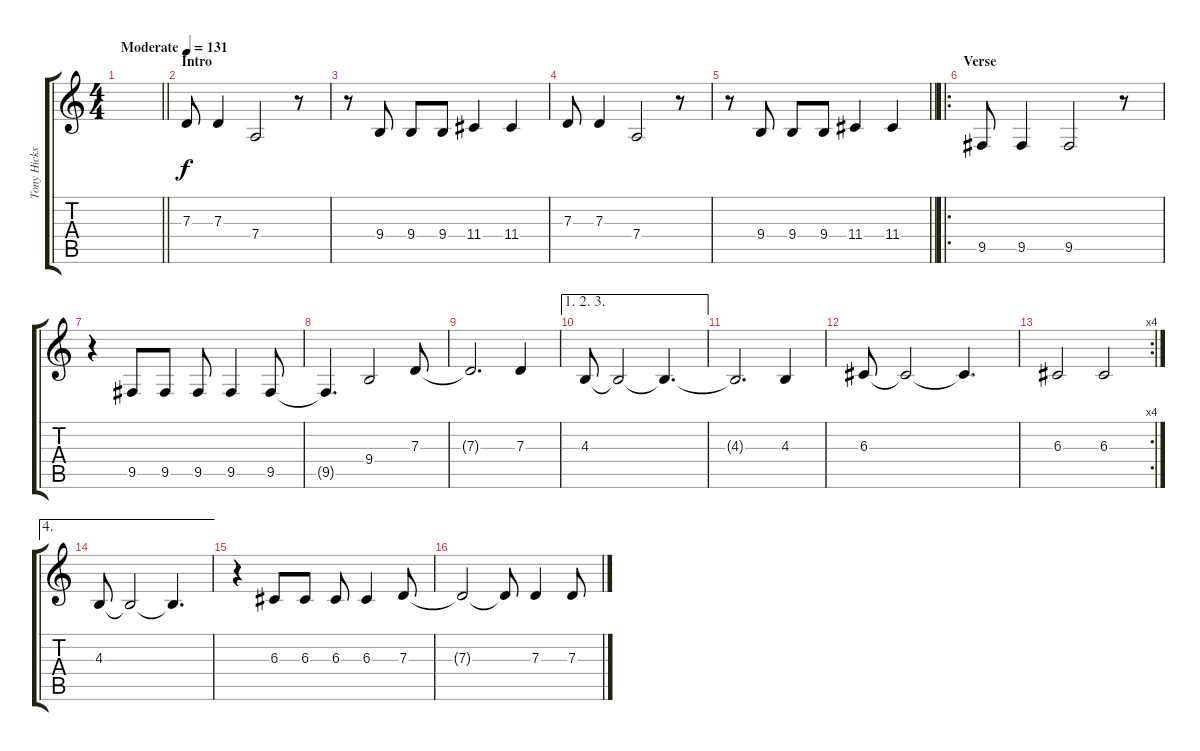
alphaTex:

\track ("Tony Hicks" "Tony Hicks") {instrument lead3calliope}
\staff {score tabs}
\tuning (E4 B3 G3 D3 A2 E2) {hide}
\ts (4 4)
\tempo (131 "Moderate")
\clef g2
\barLineRight lightlight
\ks c
|
\section ("" "Intro")
7.3.8 7.3.4 7.4.2 r.8 |
r.8 9.4.8 9.4.8 9.4.8 11.4.4 11.4.4 |
7.3.8 7.3.4 7.4.2 r.8 |
\barLineRight lightlight
r.8 9.4.8 9.4.8 9.4.8 11.4.4 11.4.4 |
\ro
\section ("" "Verse")
9.5.8 9.5.4 9.5.2 r.8 |
r.4 9.5.8 9.5.8 9.5.8 9.5.4 9.5.8 |
9.5{t}.4{d} 9.4.2 7.3.8 |
7.3{t}.2{d} 7.3.4 |
\ae (1 2 3)
4.3.8 4.3{t}.2 4.3{t}.4{d} |
4.3{t}.2{d} 4.3.4 |
6.3.8 6.3{t}.2 6.3{t}.4{d} |
\rc 4
6.3.2 6.3.2 |
\ae 4
4.3.8 4.3{t}.2 4.3{t}.4{d} |
r.4 6.3.8 6.3.8 6.3.8 6.3.4 7.3.8 |
7.3{t}.2 7.3{t}.8 7.3.4 7.3.8
